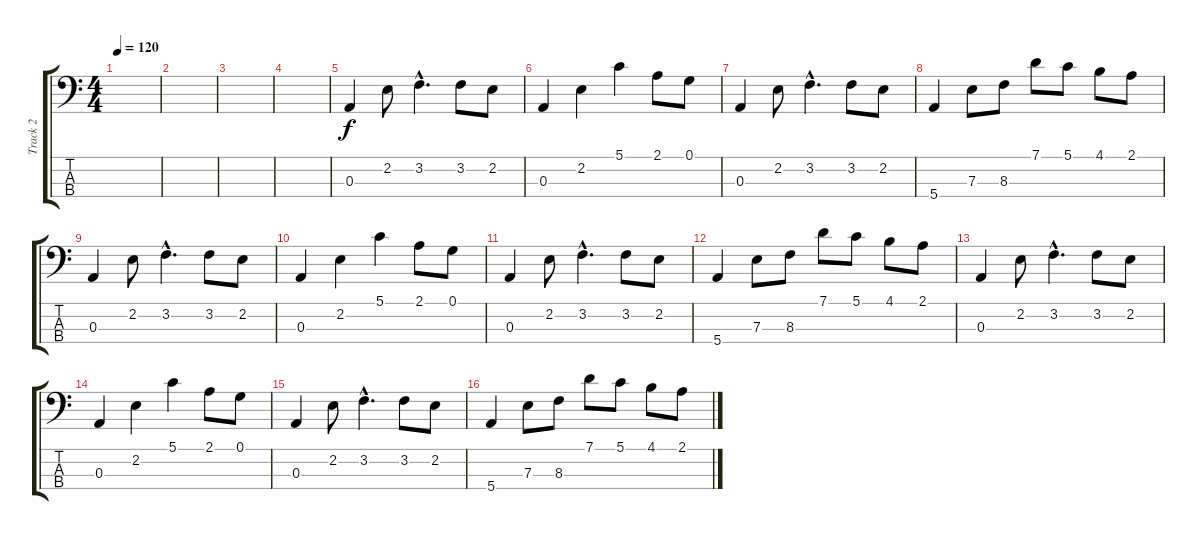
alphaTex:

\track ("Track 2" "Track 2") {instrument electricbassfinger}
\staff {score tabs}
\tuning (G2 D2 A1 E1) {hide}
\ts (4 4)
\tempo 120
\clef f4
\ks c
|
|
|
|
0.3.4 2.2.8 3.2{hac}.4{d} 3.2.8 2.2.8 |
0.3.4 2.2.4 5.1.4 2.1.8 0.1.8 |
0.3.4 2.2.8 3.2{hac}.4{d} 3.2.8 2.2.8 |
5.4.4 7.3.8 8.3.8 7.1.8 5.1.8 4.1.8 2.1.8 |
0.3.4 2.2.8 3.2{hac}.4{d} 3.2.8 2.2.8 |
0.3.4 2.2.4 5.1.4 2.1.8 0.1.8 |
0.3.4 2.2.8 3.2{hac}.4{d} 3.2.8 2.2.8 |
5.4.4 7.3.8 8.3.8 7.1.8 5.1.8 4.1.8 2.1.8 |
0.3.4 2.2.8 3.2{hac}.4{d} 3.2.8 2.2.8 |
0.3.4 2.2.4 5.1.4 2.1.8 0.1.8 |
0.3.4 2.2.8 3.2{hac}.4{d} 3.2.8 2.2.8 |
5.4.4 7.3.8 8.3.8 7.1.8 5.1.8 4.1.8 2.1.8
